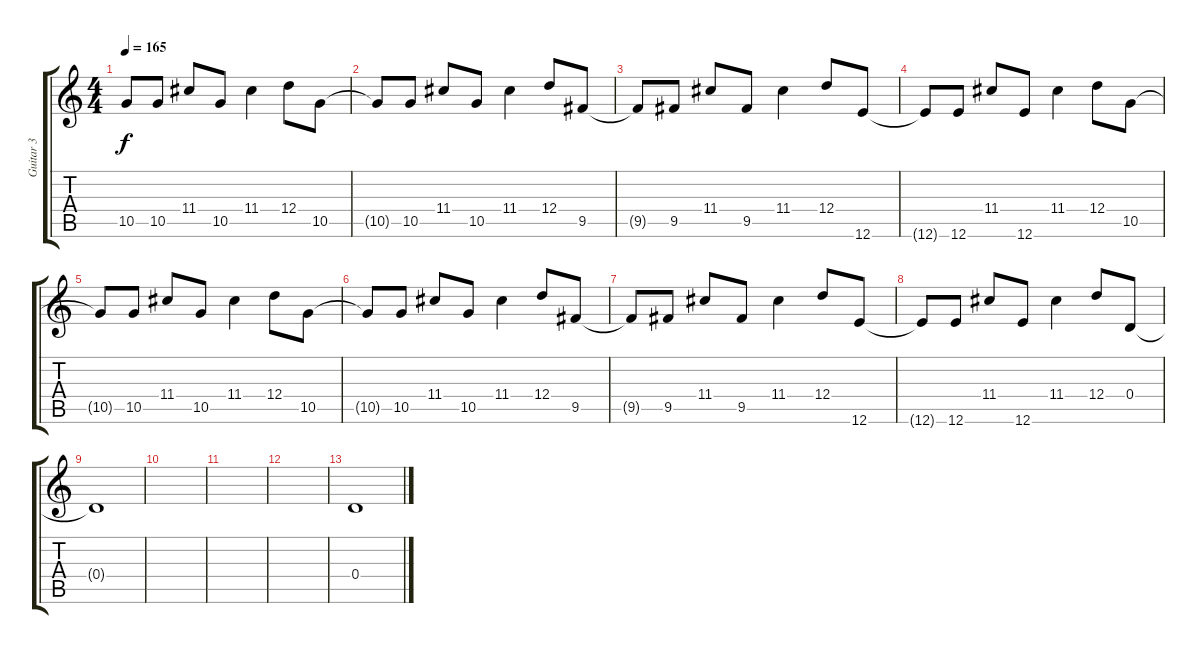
\track ("Guitar 3" "Guitar 3") {instrument electricguitarmuted}
\staff {score tabs}
\tuning (E4 B3 G3 D3 A2 E2) {hide}
\ts (4 4)
\tempo 165
\clef g2
\ks c
10.5{t}.8{dy f} 10.5.8 11.4.8 10.5.8 11.4.4 12.4.8 10.5.8 |
10.5{t}.8 10.5.8 11.4.8 10.5.8 11.4.4 12.4.8 9.5.8 |
9.5{t}.8 9.5.8 11.4.8 9.5.8 11.4.4 12.4.8 12.6.8 |
12.6{t}.8 12.6.8 11.4.8 12.6.8 11.4.4 12.4.8 10.5.8 |
10.5{t}.8 10.5.8 11.4.8 10.5.8 11.4.4 12.4.8 10.5.8 |
10.5{t}.8 10.5.8 11.4.8 10.5.8 11.4.4 12.4.8 9.5.8 |
9.5{t}.8 9.5.8 11.4.8 9.5.8 11.4.4 12.4.8 12.6.8 |
12.6{t}.8 12.6.8 11.4.8 12.6.8 11.4.4 12.4.8 0.4.8 |
0.4{t}.1 |
|
|
|
0.4.1
